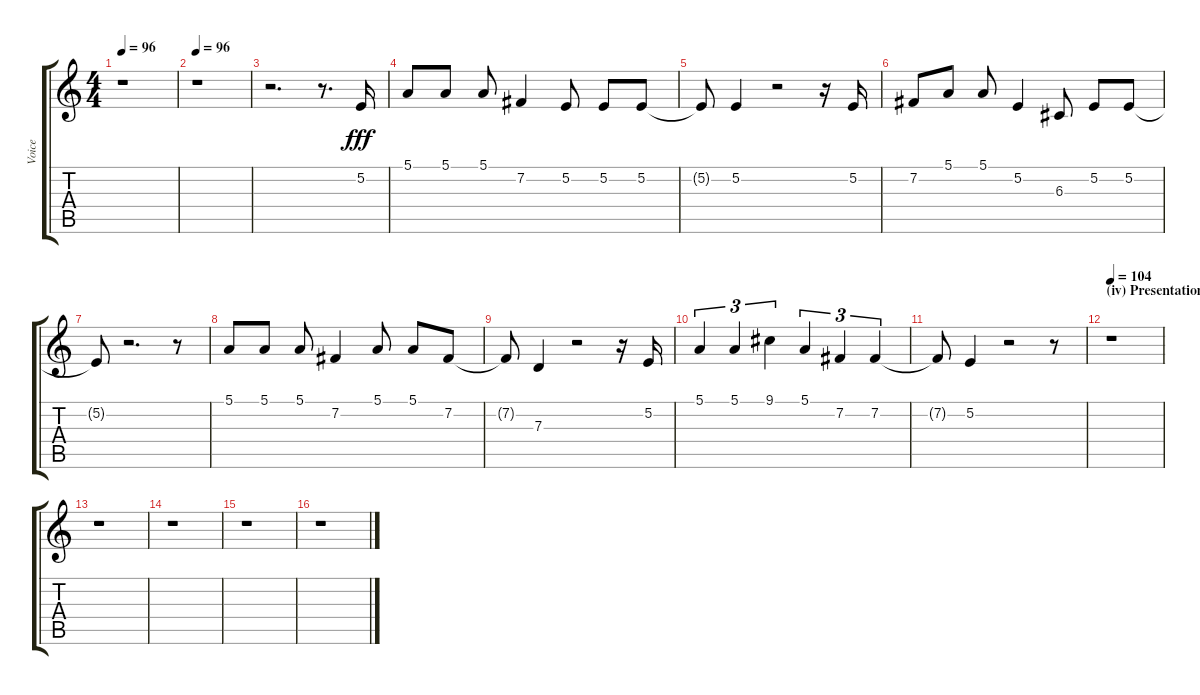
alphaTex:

\track ("Voice" "Voice") {instrument shakuhachi}
\staff {score tabs}
\tuning (E4 B3 G3 D3 A2 E2) {hide}
\ts (4 4)
\tempo 96
\clef g2
\ks c
r.1{dy fff} |
\tempo 96
r.1 |
r.2{d} r.8{d} 5.2.16 |
5.1.8 5.1.8 5.1.8 7.2.4 5.2.8 5.2.8 5.2.8 |
5.2{t}.8 5.2.4 r.2 r.16 5.2.16 |
7.2.8 5.1.8 5.1.8 5.2.4 6.3.8 5.2.8 5.2.8 |
5.2{t}.8 r.2{d} r.8 |
5.1.8 5.1.8 5.1.8 7.2.4 5.1.8 5.1.8 7.2.8 |
7.2{t}.8 7.3.4 r.2 r.16 5.2.16 |
5.1.4{tu (3 2)} 5.1.4{tu (3 2)} 9.1.4{tu (3 2)} 5.1.4{tu (3 2)} 7.2.4{tu (3 2)} 7.2.4{tu (3 2)} |
7.2{t}.8 5.2.4 r.2 r.8 |
\section ("" "(iv) Presentation")
\tempo 104
r.1 |
r.1 |
r.1 |
r.1 |
r.1
